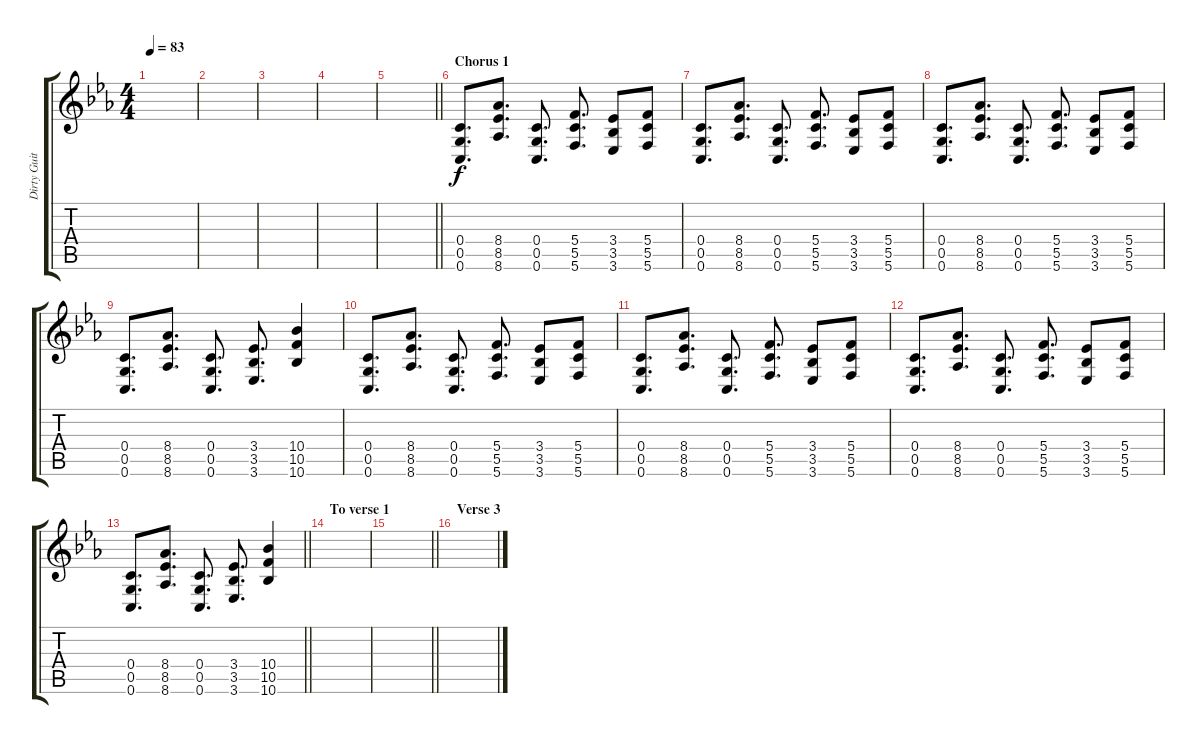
\track ("Dirty Guitar 1" "Dirty Guit") {instrument overdrivenguitar}
\staff {score tabs}
\tuning (D4 A3 F3 C3 G2 C2) {hide}
\ts (4 4)
\tempo 83
\clef g2
\ks cminor
|
|
|
|
\barLineRight lightlight
|
\section ("" "Chorus 1")
(0.4 0.5 0.6).8{d} (8.4 8.5 8.6).8{d} (0.4 0.5 0.6).8{d} (5.4 5.5 5.6).8{d} (3.4 3.5 3.6).8 (5.4 5.5 5.6).8 |
(0.4 0.5 0.6).8{d} (8.4 8.5 8.6).8{d} (0.4 0.5 0.6).8{d} (5.4 5.5 5.6).8{d} (3.4 3.5 3.6).8 (5.4 5.5 5.6).8 |
(0.4 0.5 0.6).8{d} (8.4 8.5 8.6).8{d} (0.4 0.5 0.6).8{d} (5.4 5.5 5.6).8{d} (3.4 3.5 3.6).8 (5.4 5.5 5.6).8 |
(0.4 0.5 0.6).8{d} (8.4 8.5 8.6).8{d} (0.4 0.5 0.6).8{d} (3.4 3.5 3.6).8{d} (10.4 10.5 10.6).4 |
(0.4 0.5 0.6).8{d} (8.4 8.5 8.6).8{d} (0.4 0.5 0.6).8{d} (5.4 5.5 5.6).8{d} (3.4 3.5 3.6).8 (5.4 5.5 5.6).8 |
(0.4 0.5 0.6).8{d} (8.4 8.5 8.6).8{d} (0.4 0.5 0.6).8{d} (5.4 5.5 5.6).8{d} (3.4 3.5 3.6).8 (5.4 5.5 5.6).8 |
(0.4 0.5 0.6).8{d} (8.4 8.5 8.6).8{d} (0.4 0.5 0.6).8{d} (5.4 5.5 5.6).8{d} (3.4 3.5 3.6).8 (5.4 5.5 5.6).8 |
\barLineRight lightlight
(0.4 0.5 0.6).8{d} (8.4 8.5 8.6).8{d} (0.4 0.5 0.6).8{d} (3.4 3.5 3.6).8{d} (10.4 10.5 10.6).4 |
\section ("" "To verse 1")
|
\barLineRight lightlight
|
\section ("" "Verse 3")
